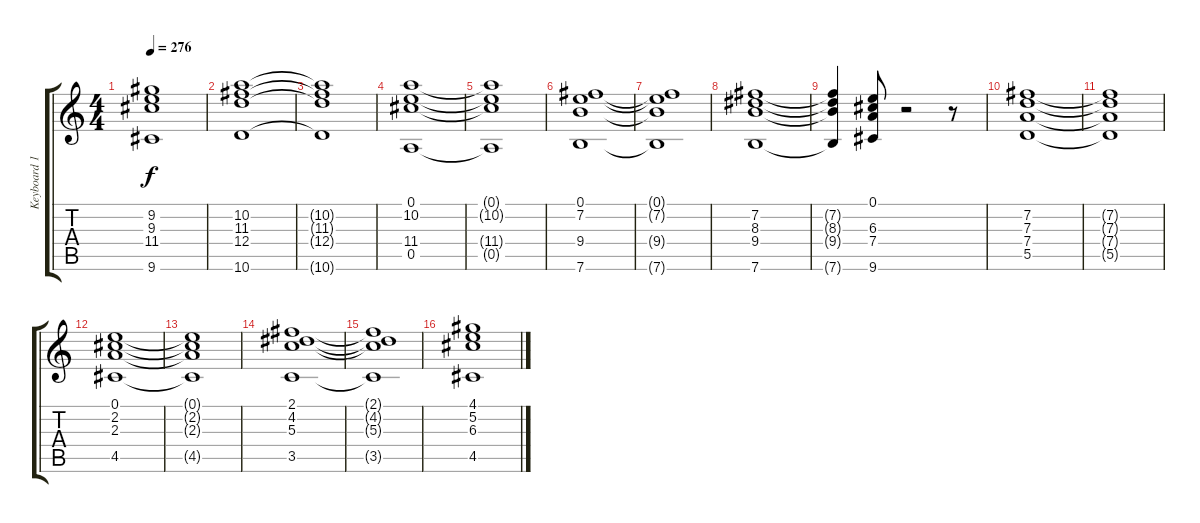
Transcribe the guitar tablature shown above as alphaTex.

\track ("Keyboard 1" "Keyboard 1") {instrument stringensemble1}
\staff {score tabs}
\tuning (E5 B4 G4 D4 A3 E3) {hide}
\ts (4 4)
\tempo 276
\clef g2
\ks c
(9.2{t} 9.3{t} 11.4{t} 9.6{t}).1{dy f} |
(10.2 11.3 12.4 10.6).1 |
(10.2{t} 11.3{t} 12.4{t} 10.6{t}).1 |
(0.1 10.2 11.4 0.5).1 |
(0.1{t} 10.2{t} 11.4{t} 0.5{t}).1 |
(0.1 7.2 9.4 7.6).1 |
(0.1{t} 7.2{t} 9.4{t} 7.6{t}).1 |
(7.2 8.3 9.4 7.6).1 |
(7.2{t} 8.3{t} 9.4{t} 7.6{t}).4 (0.1 6.3 7.4 9.6).8 r.2 r.8 |
(7.2 7.3 7.4 5.5).1 |
(7.2{t} 7.3{t} 7.4{t} 5.5{t}).1 |
(0.1 2.2 2.3 4.5).1 |
(0.1{t} 2.2{t} 2.3{t} 4.5{t}).1 |
(2.1 4.2 5.3 3.5).1 |
(2.1{t} 4.2{t} 5.3{t} 3.5{t}).1 |
(4.1 5.2 6.3 4.5).1
